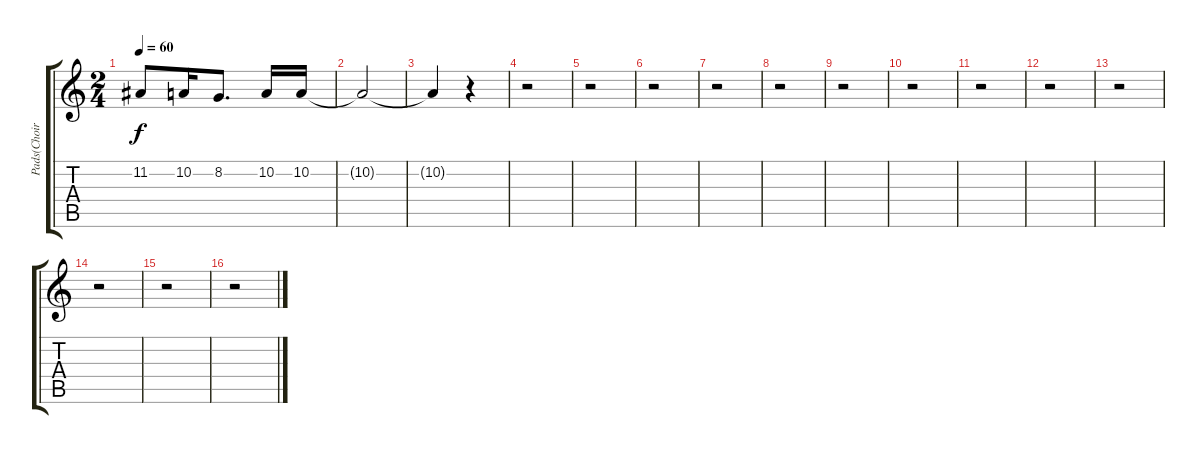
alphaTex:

\track ("Pads(Choirs)" "Pads(Choir") {instrument pad1newage}
\staff {score tabs}
\tuning (E4 B3 G3 D3 A2 E2) {hide}
\ts (2 4)
\tempo 60
\clef g2
\ks c
11.2{t}.8{dy f} 10.2.16 8.2.8{d} 10.2.16 10.2.16 |
10.2{t}.2 |
10.2{t}.4 r.4 |
r.2 |
r.2 |
r.2 |
r.2 |
r.2 |
r.2 |
r.2 |
r.2 |
r.2 |
r.2 |
r.2 |
r.2 |
r.2
